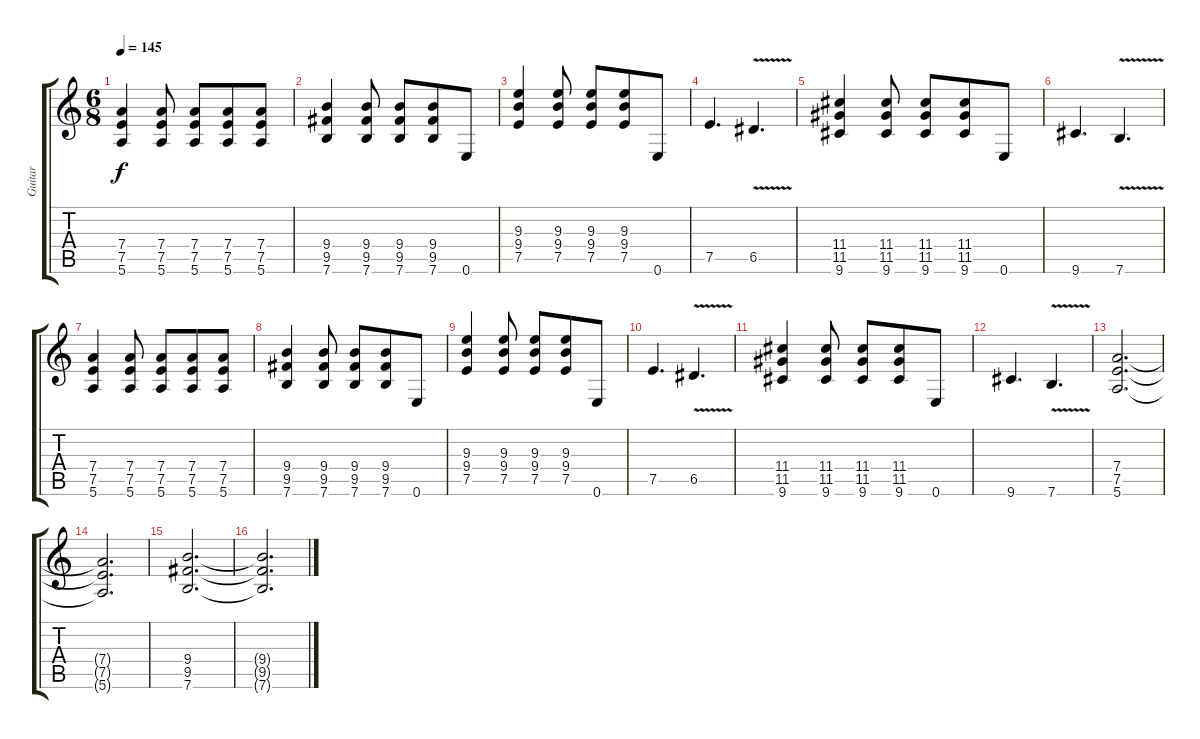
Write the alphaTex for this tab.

\track ("Guitar" "Guitar") {instrument distortionguitar}
\staff {score tabs}
\tuning (E4 B3 G3 D3 A2 E2) {hide}
\ts (6 8)
\tempo 145
\clef g2
\ks c
(7.4 7.5 5.6).4{dy f} (7.4 7.5 5.6).8 (7.4 7.5 5.6).8 (7.4 7.5 5.6).8 (7.4 7.5 5.6).8 |
(9.4 9.5 7.6).4 (9.4 9.5 7.6).8 (9.4 9.5 7.6).8 (9.4 9.5 7.6).8 0.6.8 |
(9.3 9.4 7.5).4 (9.3 9.4 7.5).8 (9.3 9.4 7.5).8 (9.3 9.4 7.5).8 0.6.8 |
7.5.4{d} 6.5{v}.4{d} |
(11.4 11.5 9.6).4 (11.4 11.5 9.6).8 (11.4 11.5 9.6).8 (11.4 11.5 9.6).8 0.6.8 |
9.6.4{d} 7.6{v}.4{d} |
(7.4 7.5 5.6).4 (7.4 7.5 5.6).8 (7.4 7.5 5.6).8 (7.4 7.5 5.6).8 (7.4 7.5 5.6).8 |
(9.4 9.5 7.6).4 (9.4 9.5 7.6).8 (9.4 9.5 7.6).8 (9.4 9.5 7.6).8 0.6.8 |
(9.3 9.4 7.5).4 (9.3 9.4 7.5).8 (9.3 9.4 7.5).8 (9.3 9.4 7.5).8 0.6.8 |
7.5.4{d} 6.5{v}.4{d} |
(11.4 11.5 9.6).4 (11.4 11.5 9.6).8 (11.4 11.5 9.6).8 (11.4 11.5 9.6).8 0.6.8 |
9.6.4{d} 7.6{v}.4{d} |
(7.4 7.5 5.6).2{d} |
(7.4{t} 7.5{t} 5.6{t}).2{d} |
(9.4 9.5 7.6).2{d} |
(9.4{t} 9.5{t} 7.6{t}).2{d}
